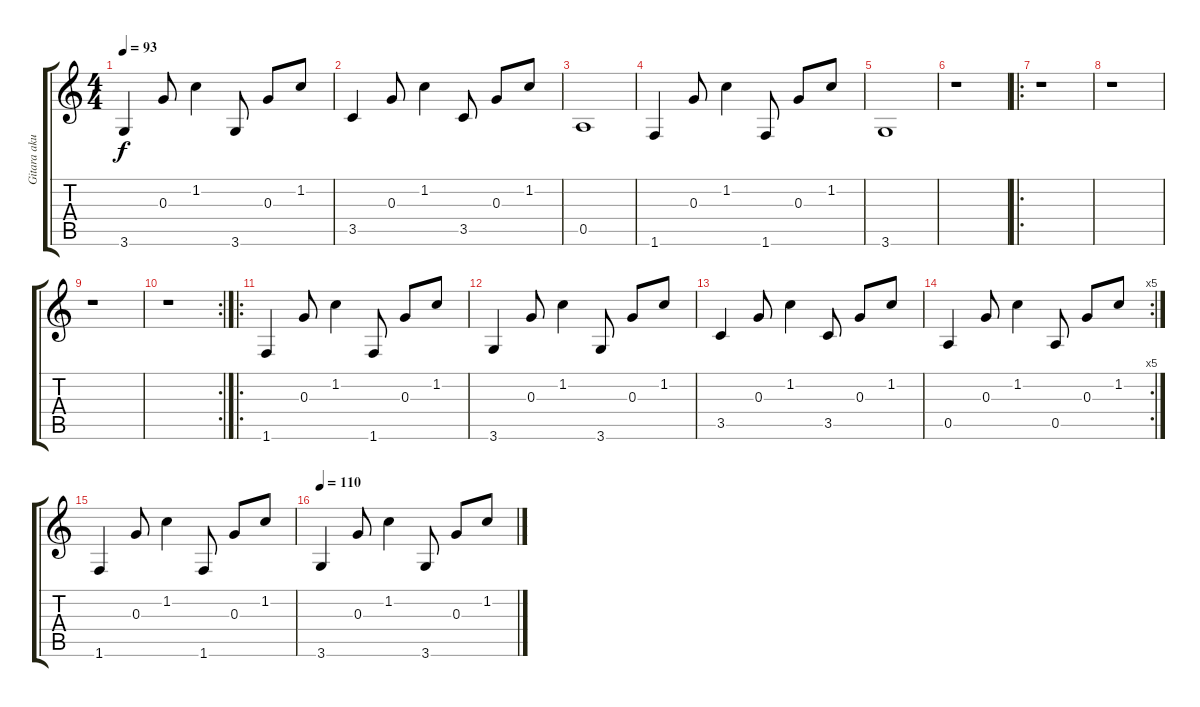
\track ("Gitara akustyczna 2" "Gitara aku") {instrument acousticguitarsteel}
\staff {score tabs}
\tuning (E4 B3 G3 D3 A2 E2) {hide}
\ts (4 4)
\tempo 93
\clef g2
\ks c
3.6.4{dy f} 0.3.8 1.2.4 3.6.8 0.3.8 1.2.8 |
3.5.4 0.3.8 1.2.4 3.5.8 0.3.8 1.2.8 |
0.5.1 |
1.6.4 0.3.8 1.2.4 1.6.8 0.3.8 1.2.8 |
3.6.1 |
r.1 |
\ro
r.1 |
r.1 |
r.1 |
\rc 2
r.1 |
\ro
1.6.4 0.3.8 1.2.4 1.6.8 0.3.8 1.2.8 |
3.6.4 0.3.8 1.2.4 3.6.8 0.3.8 1.2.8 |
3.5.4 0.3.8 1.2.4 3.5.8 0.3.8 1.2.8 |
\rc 5
0.5.4 0.3.8 1.2.4 0.5.8 0.3.8 1.2.8 |
1.6.4 0.3.8 1.2.4 1.6.8 0.3.8 1.2.8 |
\tempo 110
3.6.4 0.3.8 1.2.4 3.6.8 0.3.8 1.2.8
